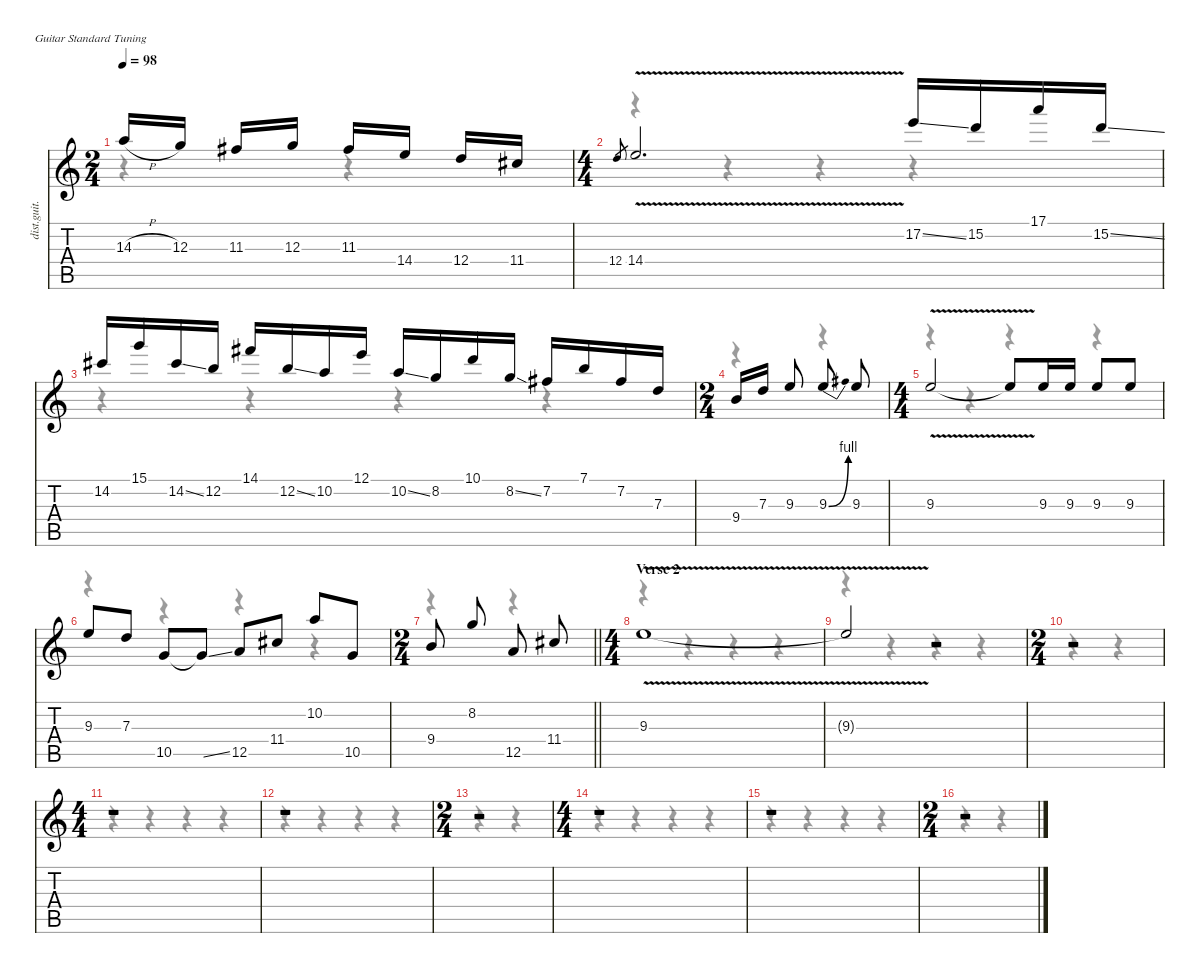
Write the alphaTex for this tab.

\defaultSystemsLayout 4
\hideDynamics
\bracketExtendMode nobrackets
\otherSystemsTrackNameOrientation horizontal
\track ("Kirk Hammett" "dist.guit.") {instrument distortionguitar}
\staff {score tabs}
\tuning (E4 B3 G3 D3 A2 E2)
\voice
\ts (2 4)
\beaming (8 1 1 1 1)
\tempo 98
\clef g2
\ks c
14.3{h}.16{dy f beam Up} 12.3.16{beam Up} 11.3{acc #}.16{beam Up} 12.3.16{beam Up} 11.3{acc #}.16{beam Up} 14.4.16{beam Up} 12.4.16{beam Up} 11.4{acc #}.16{beam Up} |
\ts (4 4)
\beaming (8 2 2 2 2)
12.4.8{gr dy mp beam Up} 14.4{v}.2{d dy f beam Up} 17.2{ss}.16{beam Up} 15.2.16{beam Up} 17.1.16{beam Up} 15.2{ss}.16{beam Up} |
14.2{acc #}.16{beam Up} 15.1.16{beam Up} 14.2{ss acc #}.16{beam Up} 12.2.16{beam Up} 14.1{acc #}.16{beam Up} 12.2{ss}.16{beam Up} 10.2.16{beam Up} 12.1.16{beam Up} 10.2{ss}.16{beam Up} 8.2.16{beam Up} 10.1.16{beam Up} 8.2{ss}.16{beam Up} 7.2{acc #}.16{beam Up} 7.1.16{beam Up} 7.2{acc #}.16{beam Up} 7.3.16{beam Up} |
\ts (2 4)
\beaming (8 1 1 1 1)
9.4.16{beam Up} 7.3.16{beam Up} 9.3.8{beam Up} 9.3{be (bend 0 0 15 4)}.8{beam Up} 9.3.8{beam Up} |
\ts (4 4)
\beaming (8 2 2 2 2)
9.3{v}.2{beam Up} 9.3{v t}.8{dy ff beam Up} 9.3.16{dy f beam Up} 9.3.16{beam Up} 9.3.8{beam Up} 9.3.8{beam Up} |
9.3.8{beam Up} 7.3.8{beam Up} 10.5.8{beam Up} 10.5{ss t}.8{beam Up} 12.5.8{beam Up} 11.4{acc #}.8{beam Up} 10.2.8{beam Up} 10.5.8{beam Up} |
\ts (2 4)
\beaming (8 1 1 1 1)
\barLineRight lightlight
9.4.8{beam Up} 8.2.8{beam Up} 12.5.8{beam Up} 11.4{acc #}.8{beam Up} |
\ts (4 4)
\beaming (8 2 2 2 2)
\section ("" "Verse 2")
9.3{v}.1{beam Up} |
9.3{v t}.2{dy mp beam Up} r.2{beam Up} |
\ts (2 4)
\beaming (8 1 1 1 1)
r.2{beam Up} |
\ts (4 4)
\beaming (8 2 2 2 2)
r.1{beam Up} |
r.1{beam Up} |
\ts (2 4)
\beaming (8 1 1 1 1)
r.2{beam Up} |
\ts (4 4)
\beaming (8 2 2 2 2)
r.1{beam Up} |
r.1{beam Up} |
\ts (2 4)
\beaming (8 1 1 1 1)
r.2{beam Up}
\voice
\clef g2
\ottava regular
\simile none
\ks c
r.4{dy mf beam Down} r.4{beam Down} |
r.4{beam Down} r.4{beam Down} r.4{beam Down} r.4{beam Down} |
r.4{beam Down} r.4{beam Down} r.4{beam Down} r.4{beam Down} |
r.4{beam Down} r.4{beam Down} |
r.4{beam Down} r.4{beam Down} r.4{beam Down} r.4{beam Down} |
r.4{beam Down} r.4{beam Down} r.4{beam Down} r.4{beam Down} |
\barLineRight lightlight
r.4{beam Down} r.4{beam Down} |
r.4{beam Down} r.4{beam Down} r.4{beam Down} r.4{beam Down} |
r.4{beam Down} r.4{beam Down} r.4{beam Down} r.4{beam Down} |
r.4{beam Down} r.4{beam Down} |
r.4{beam Down} r.4{beam Down} r.4{beam Down} r.4{beam Down} |
r.4{beam Down} r.4{beam Down} r.4{beam Down} r.4{beam Down} |
r.4{beam Down} r.4{beam Down} |
r.4{beam Down} r.4{beam Down} r.4{beam Down} r.4{beam Down} |
r.4{beam Down} r.4{beam Down} r.4{beam Down} r.4{beam Down} |
r.4{beam Down} r.4{beam Down}
